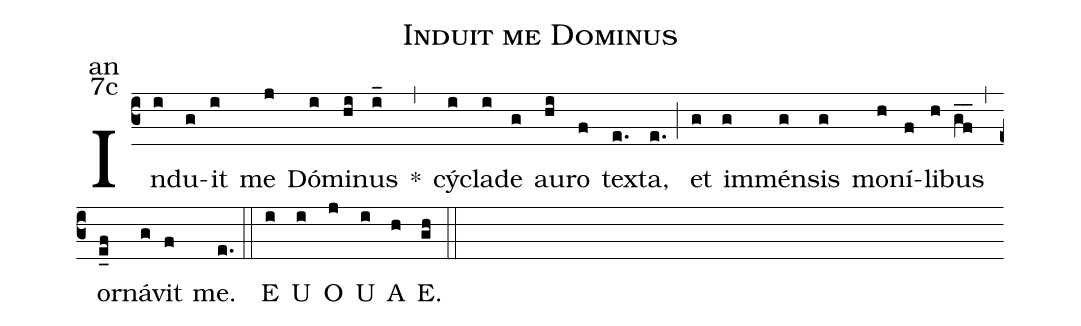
name:Induit me Dominus;
office-part:an;
mode:7c;
%%
(c3) In(i)du(g)it(i) me(j) Dó(i)mi(hi)nus(i_) <sp>*</sp>(,)
cý(i)cla(i)de(g) au(hi)ro(f) tex(e.)ta,(e.) (;)
et(g) im(g)mén(g)sis(g) mo(h)ní(f)li(h)bus(gf__) (,)
or(e_f)ná(g)vit(f) me.(e.) (::)
<eu>  E(i) U(i) O(j) U(i) A(h) E.(gh) </eu> (::)
